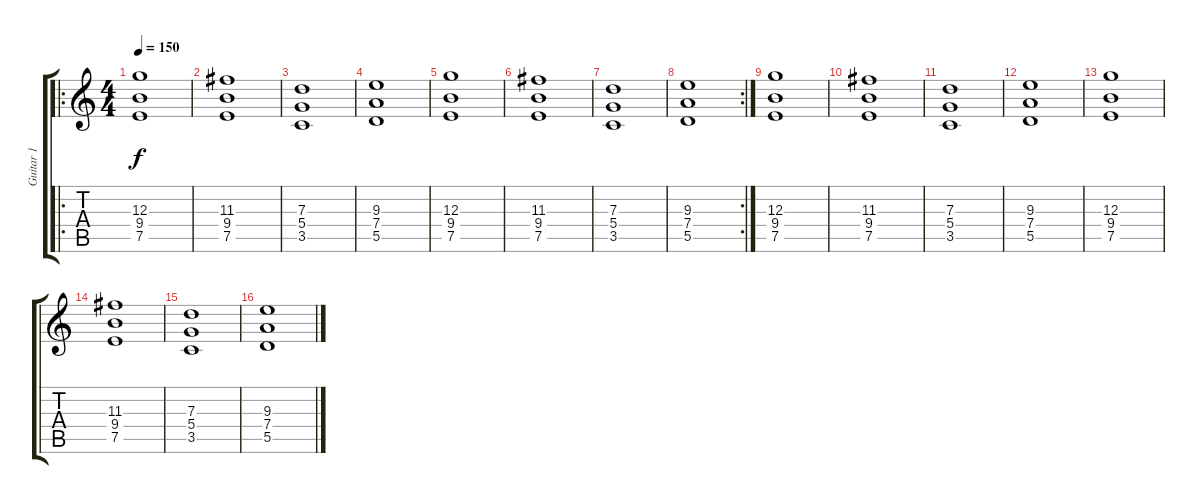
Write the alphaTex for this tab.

\track ("Guitar 1" "Guitar 1") {instrument distortionguitar}
\staff {score tabs}
\tuning (E4 B3 G3 D3 A2 E2) {hide}
\ro
\ts (4 4)
\tempo 150
\clef g2
\ks c
(12.3 9.4 7.5).1{dy f} |
(11.3 9.4 7.5).1 |
(7.3 5.4 3.5).1 |
(9.3 7.4 5.5).1 |
(12.3 9.4 7.5).1 |
(11.3 9.4 7.5).1 |
(7.3 5.4 3.5).1 |
\rc 2
(9.3 7.4 5.5).1 |
(12.3 9.4 7.5).1 |
(11.3 9.4 7.5).1 |
(7.3 5.4 3.5).1 |
(9.3 7.4 5.5).1 |
(12.3 9.4 7.5).1 |
(11.3 9.4 7.5).1 |
(7.3 5.4 3.5).1 |
(9.3 7.4 5.5).1
